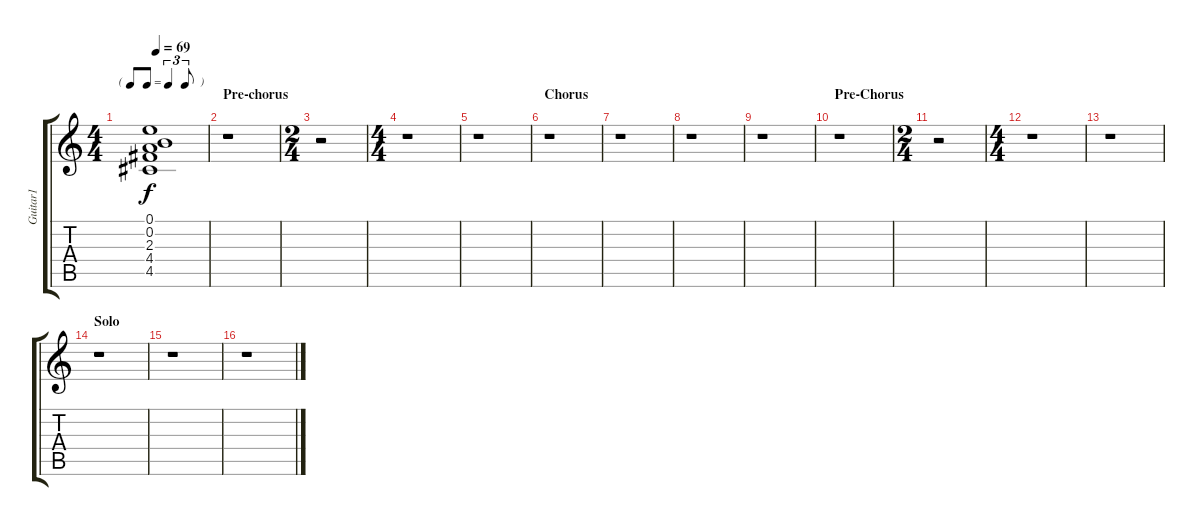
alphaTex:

\track ("Guitar1" "Guitar1") {instrument electricguitarclean}
\staff {score tabs}
\tuning (E4 B3 G3 D3 A2 E2) {hide}
\ts (4 4)
\tf triplet8th
\tempo 69
\clef g2
\ks c
(0.1 0.2 2.3 4.4 4.5).1{dy f} |
\section ("" "Pre-chorus")
r.1 |
\ts (2 4)
r.2 |
\ts (4 4)
r.1 |
r.1 |
\section ("" "Chorus")
r.1 |
r.1 |
r.1 |
r.1 |
\section ("" "Pre-Chorus")
r.1 |
\ts (2 4)
r.2 |
\ts (4 4)
r.1 |
r.1 |
\section ("" "Solo")
r.1 |
r.1 |
r.1
